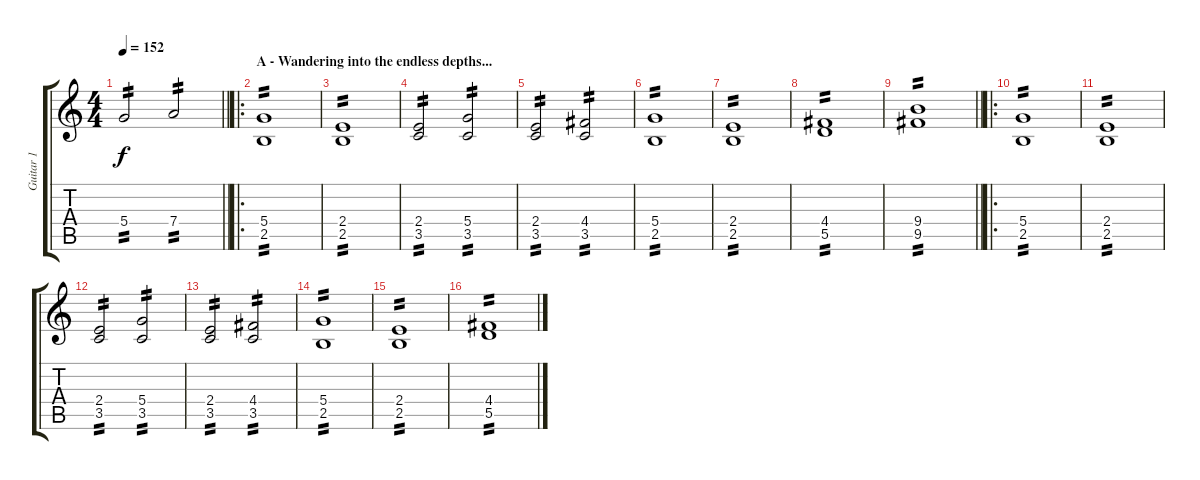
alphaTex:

\track ("Guitar 1" "Guitar 1") {instrument overdrivenguitar}
\staff {score tabs}
\tuning (E4 B3 G3 D3 A2 E2) {hide}
\ts (4 4)
\tempo 152
\clef g2
\barLineRight lightlight
\ks c
5.4.2{tp 2 dy f} 7.4.2{tp 2} |
\ro
\section ("" "A - Wandering into the endless depths...")
(5.4 2.5).1{tp 2} |
(2.4 2.5).1{tp 2} |
(2.4 3.5).2{tp 2} (5.4 3.5).2{tp 2} |
(2.4 3.5).2{tp 2} (4.4 3.5).2{tp 2} |
(5.4 2.5).1{tp 2} |
(2.4 2.5).1{tp 2} |
(4.4 5.5).1{tp 2} |
\barLineRight lightlight
(9.4 9.5).1{tp 2} |
\ro
(5.4 2.5).1{tp 2} |
(2.4 2.5).1{tp 2} |
(2.4 3.5).2{tp 2} (5.4 3.5).2{tp 2} |
(2.4 3.5).2{tp 2} (4.4 3.5).2{tp 2} |
(5.4 2.5).1{tp 2} |
(2.4 2.5).1{tp 2} |
(4.4 5.5).1{tp 2}
